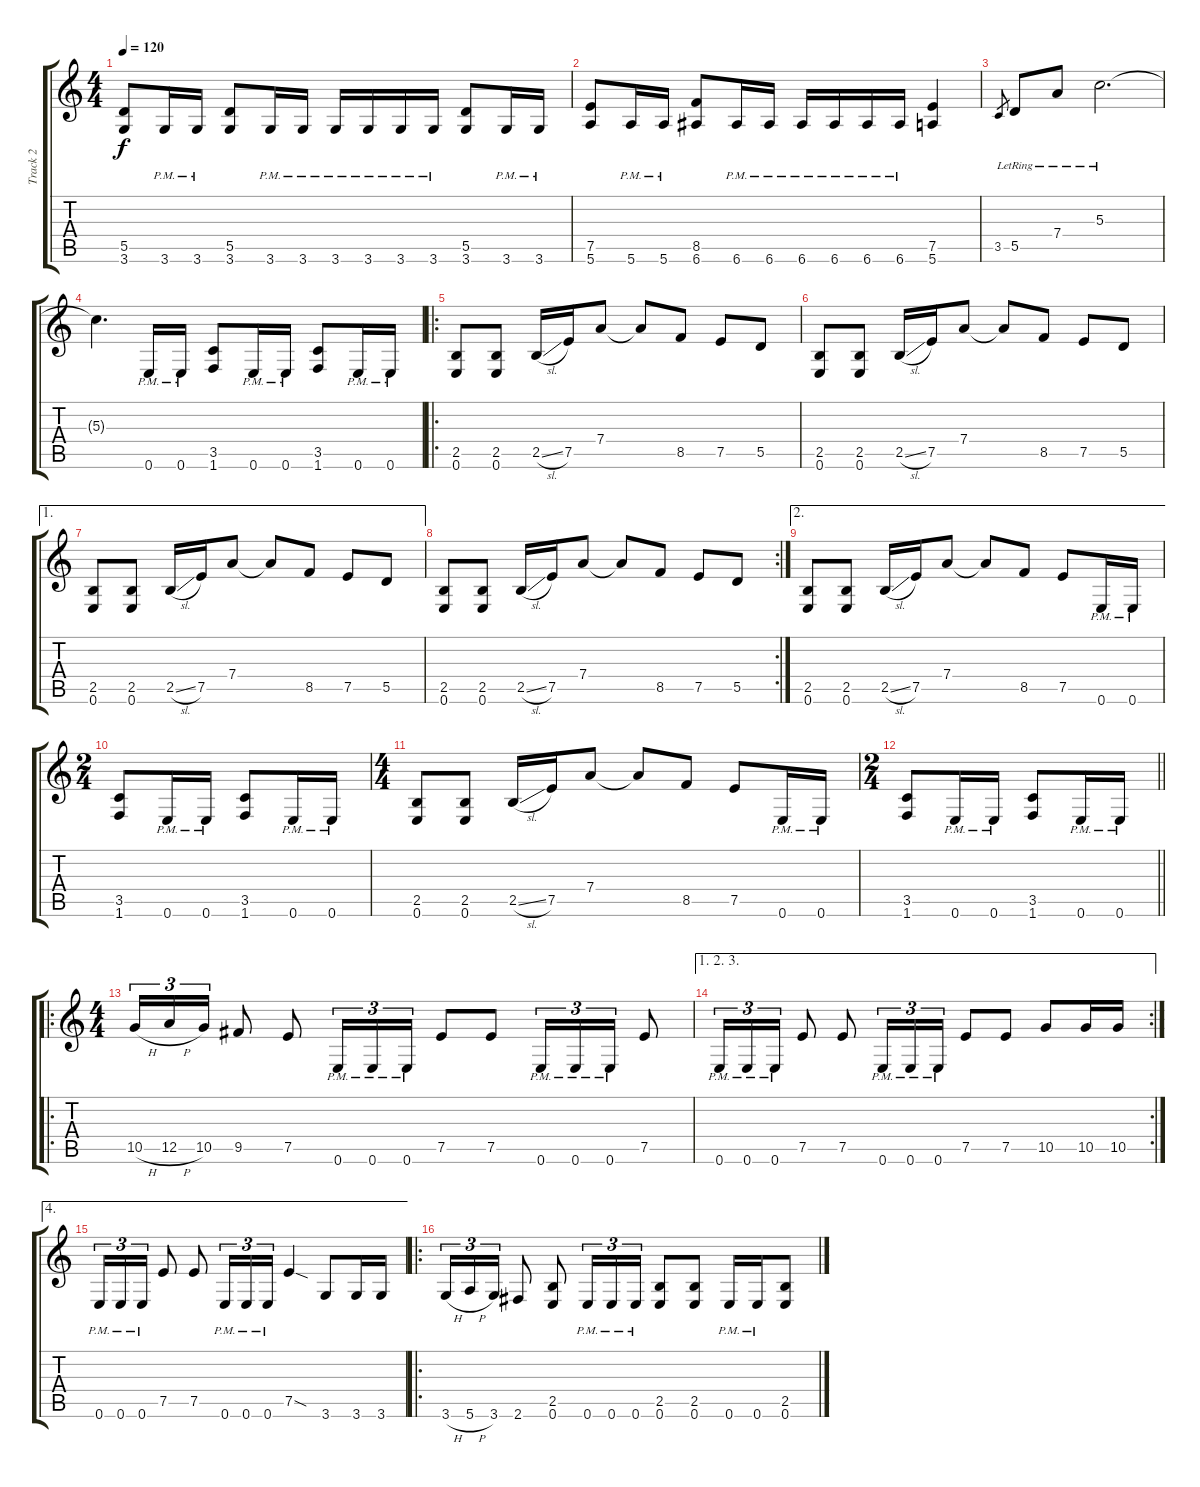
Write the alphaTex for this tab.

\track ("Track 2" "Track 2") {instrument distortionguitar}
\staff {score tabs}
\tuning (E4 B3 G3 D3 A2 E2) {hide}
\ts (4 4)
\tempo 120
\clef g2
\ks c
(5.5 3.6).8{dy f} 3.6{pm}.16 3.6{pm}.16 (5.5 3.6).8 3.6{pm}.16 3.6{pm}.16 3.6{pm}.16 3.6{pm}.16 3.6{pm}.16 3.6{pm}.16 (5.5 3.6).8 3.6{pm}.16 3.6{pm}.16 |
(7.5 5.6).8 5.6{pm}.16 5.6{pm}.16 (8.5 6.6).8 6.6{pm}.16 6.6{pm}.16 6.6{pm}.16 6.6{pm}.16 6.6{pm}.16 6.6{pm}.16 (7.5 5.6).4 |
3.5.8{gr} 5.5{lr}.8 7.4{lr}.8 5.3{lr}.2{d} |
5.3{t}.4{d} 0.6{pm}.16 0.6{pm}.16 (3.5 1.6).8 0.6{pm}.16 0.6{pm}.16 (3.5 1.6).8 0.6{pm}.16 0.6{pm}.16 |
\ro
(2.5 0.6).8 (2.5 0.6).8 2.5{sl}.16 7.5.16 7.4.8 7.4{t}.8 8.5.8 7.5.8 5.5.8 |
(2.5 0.6).8 (2.5 0.6).8 2.5{sl}.16 7.5.16 7.4.8 7.4{t}.8 8.5.8 7.5.8 5.5.8 |
\ae 1
(2.5 0.6).8 (2.5 0.6).8 2.5{sl}.16 7.5.16 7.4.8 7.4{t}.8 8.5.8 7.5.8 5.5.8 |
\rc 2
(2.5 0.6).8 (2.5 0.6).8 2.5{sl}.16 7.5.16 7.4.8 7.4{t}.8 8.5.8 7.5.8 5.5.8 |
\ae 2
(2.5 0.6).8 (2.5 0.6).8 2.5{sl}.16 7.5.16 7.4.8 7.4{t}.8 8.5.8 7.5.8 0.6{pm}.16 0.6{pm}.16 |
\ts (2 4)
(3.5 1.6).8 0.6{pm}.16 0.6{pm}.16 (3.5 1.6).8 0.6{pm}.16 0.6{pm}.16 |
\ts (4 4)
(2.5 0.6).8 (2.5 0.6).8 2.5{sl}.16 7.5.16 7.4.8 7.4{t}.8 8.5.8 7.5.8 0.6{pm}.16 0.6{pm}.16 |
\ts (2 4)
\barLineRight lightlight
(3.5 1.6).8 0.6{pm}.16 0.6{pm}.16 (3.5 1.6).8 0.6{pm}.16 0.6{pm}.16 |
\ro
\ts (4 4)
10.5{h}.16{tu (3 2)} 12.5{h}.16{tu (3 2)} 10.5.16{tu (3 2)} 9.5.8 7.5.8 0.6{pm}.16{tu (3 2)} 0.6{pm}.16{tu (3 2)} 0.6{pm}.16{tu (3 2)} 7.5.8 7.5.8 0.6{pm}.16{tu (3 2)} 0.6{pm}.16{tu (3 2)} 0.6{pm}.16{tu (3 2)} 7.5.8 |
\ae (1 2 3)
\rc 2
0.6{pm}.16{tu (3 2)} 0.6{pm}.16{tu (3 2)} 0.6{pm}.16{tu (3 2)} 7.5.8 7.5.8 0.6{pm}.16{tu (3 2)} 0.6{pm}.16{tu (3 2)} 0.6{pm}.16{tu (3 2)} 7.5.8 7.5.8 10.5.8 10.5.16 10.5.16 |
\ae 4
0.6{pm}.16{tu (3 2)} 0.6{pm}.16{tu (3 2)} 0.6{pm}.16{tu (3 2)} 7.5.8 7.5.8 0.6{pm}.16{tu (3 2)} 0.6{pm}.16{tu (3 2)} 0.6{pm}.16{tu (3 2)} 7.5{sod}.4 3.6.8 3.6.16 3.6.16 |
\ro
3.6{h}.16{tu (3 2)} 5.6{h}.16{tu (3 2)} 3.6.16{tu (3 2)} 2.6.8 (2.5 0.6).8 0.6{pm}.16{tu (3 2)} 0.6{pm}.16{tu (3 2)} 0.6{pm}.16{tu (3 2)} (2.5 0.6).8 (2.5 0.6).8 0.6{pm}.16 0.6{pm}.16 (2.5 0.6).8
